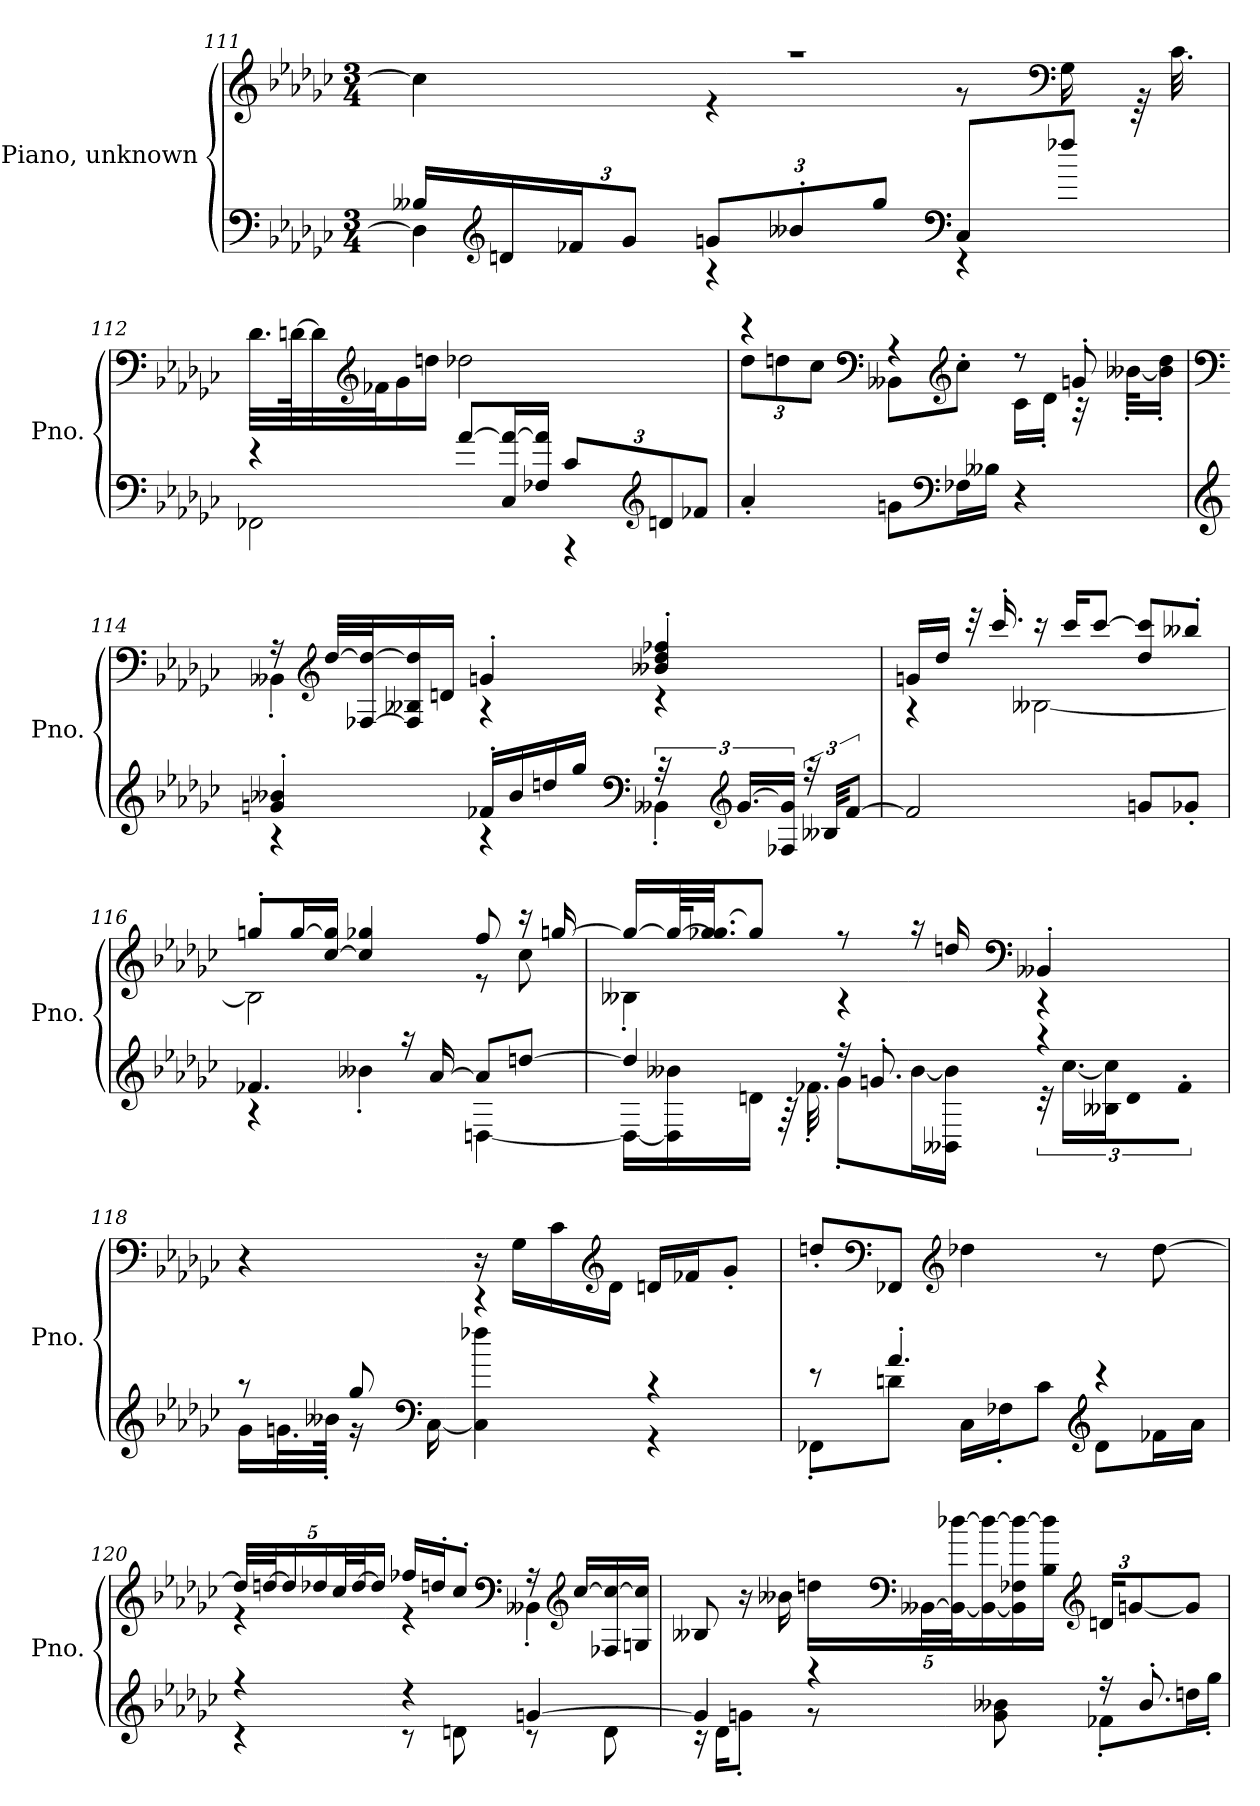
**kern	**kern
*part1	*part1
*staff2	*staff1
*I"Piano, unknown	*
*I'Pno.	*
!!LO:LB:g=z
*clefF4	*clefG2
*k[b-e-a-d-g-c-]	*k[b-e-a-d-g-c-]
*M3/4	*M3/4
=111	=111
*^	*^
16B--X/LL	4D\]	2.r	4cc-\]
*clefG2	*	*	*
16dn/	.	.	.
*Xbrackettup	*	*	*
24f-X/J	.	.	.
12g-/J	.	.	.
12gn/L	4r	.	4r
12b--X'/	.	.	.
12gg-/J	.	.	.
*clefF4	*	*	*
8C-/L	4r	.	8r
*	*	*clefF4	*
8ff-X/J	.	.	16G-\
.	.	.	64r
.	.	.	32.c-\
*	*	*v	*v
!!LO:LB:g=z
=112	=112	=112
4r	2FF-X\	32.d-\LLL
.	.	[64dn\K
.	.	32d\]
*	*	*clefG2
.	.	32f-X\J
.	.	16g-\
.	.	16ddn\JJ
[8a-/L	.	2dd-X\
16C-/ 16a-/_L	.	.
16F-X/ 16a-/]JJ	.	.
12c-/L	4r	.
*clefG2	*	*
12dn/	.	.
12f-X/J	.	.
*v	*v	*
!!LO:LB:g=z
=113	=113
*	*^
*	*	*Xbrackettup
4a-'/	4r	12dd-\L
.	.	12ddn\
.	.	12cc-\J
*	*clefF4	*
8gn\L	4r	8BB--X\L
*clefF4	*clefG2	*
16F-X\L	.	8cc-'\J
16B--X\JJ	.	.
4r	8r	16c-\LL
.	.	16d-'\JJ
.	8gn'/	32r
.	.	[32b--X'\KLL
.	.	16b--\]' 16dd\'JJ
!!LO:LB:g=z	!!
=114	=114	=114
*clefG2	*clefF4	*
*^	*	*
4gn/' 4b--X/'	4r	16r	4BB--X'\
*	*	*clefG2	*
.	.	[32dd-/LLL	.
.	.	[32F-X/ 32dd-/_J	.
.	.	16F-/] 16B--X/ 16dd-/]	.
.	.	16dn/JJ	.
16f-X'/LL	4r	4gn'/	4r
16b--/	.	.	.
16ddn/	.	.	.
16gg-/JJ	.	.	.
*clefF4	*	*	*
*brackettup	*	*	*
48r	4BB--X'\	4b--X/' 4dd-/' 4ff-X/'	4r
*clefG2	*	*	*
[24.g/LL	.	.	.
24F-X/ 24g/]JJ	.	.	.
48r	.	.	.
48B--X/KKL	.	.	.
[12f-/J	.	.	.
*v	*v	*	*
=115	=115	=115
2f-/]	16gn/LL	4r
.	16dd-/JJ	.
.	32r	.
.	16.ccc-'/	.
.	16r	[2B--X\
.	16ccc-/KL	.
.	[8ccc-/J	.
8gn/L	8dd-/ 8ccc-/]L	.
8g-X'/J	8bb--X'/J	.
!!LO:LB:g=z	!!
=116	=116	=116
*^	*	*
4.f-X/	4r	8ggn'/L	2B--\]
.	.	[16gg/L	.
.	.	[16cc-/ 16gg/]JJ	.
.	4b--X'\	4cc-/] 4gg-X/	.
16r	.	.	.
[16a-/	.	.	.
8a-/L]	[4Dn\	8ff/	8r
[8ddn/J	.	16r	8cc-\
.	.	[16ggn/	.
=117	=117	=117	=117
4dd/]	16D\LL_	16gg/LL_	4B--X'\
.	16D\] 16b--X\	64gg/KL_	.
.	.	32.gg-X/ 32.gg/_JJ	.
.	16dn\JJ	8gg/J]	.
.	64r	.	.
.	32.f-X'\	.	.
16r	8g-'\L	8r	4r
8.gn'/	.	.	.
.	[16b--\L	16r	.
.	16BB--X\ 16b--\]JJ	16ddn/	.
*	*	*clefF4	*
4r	48r	4BB--X'/	4r
.	[24.cc-\LL	.	.
.	24B--X\ 24cc-\]	.	.
.	16d\	.	.
.	16f-'\JJ	.	.
*	*	*v	*v
!!LO:PB:g=z
=118	=118	=118
8r	16g-\LL	4r
.	32.gn\L	.
.	64b--X'\JJJk	.
8gg-/	16r	.
*clefF4	*	*
.	[16C-\	.
4r	4C-\] 4ff-X\	16r
.	.	16G-\LL
.	.	16c-\
*	*	*clefG2
.	.	16d-\JJ
4r	4r	16dn/LL
.	.	16f-X/J
.	.	8g-'/J
=119	=119	=119
8r	8FF-X'\L	8ddn'/L
*	*	*clefF4
4.a-'/	8dn\J	8FF-X/J
*	*	*clefG2
.	16C-\LL	4dd-X\
.	16F-X'\J	.
.	8c-\J	.
*clefG2	*	*
4r	8d\L	8r
.	16f-X\L	[8dd-\
.	16a-\JJ	.
!!LO:LB:g=z
=120	=120	=120
*	*	*^
4r	4r	40dd-/LLL]	4r
.	.	[40ddn/J	.
.	.	20dd/]	.
.	.	20dd-X/	.
.	.	40cc-/L	.
.	.	[40dd-/J	.
.	.	20dd-/JJ]	.
4r	8r	16ff-X/LL	4r
.	.	16ddn'/J	.
.	8dn\	8cc-'/J	.
*	*	*clefF4	*
[4gn/	8r	16r	4BB--X'\
*	*	*clefG2	*
.	.	[16cc-/LL	.
.	8d\	16F-X/ 16cc-/_	.
.	.	16Gn/ 16cc-/]JJ	.
*	*	*v	*v
!!LO:LB:g=z
=121	=121	=121
4g/]	16r	8B--X/
.	16d-\KL	.
.	8gn'\J	16r
.	.	16b--X\
4r	8r	20ddn\LL
*	*	*clefF4
.	.	[40BB--X\L
.	.	40BB--\_ [40dd-X\J
.	.	20BB--\_ 20dd-\_
.	8g\ 8b--X\	.
.	.	20BB--\] 20F-X\ 20dd-\_
.	.	20B--\ 20dd-\]JJ
*	*	*clefG2
16r	8f-X'\L	24dn/KL
.	.	[12gn/
8.b--'/	.	.
.	16ddn\L	8g/J]
.	16gg-'\JJ	.
*v	*v	*
=	=
*-	*-
